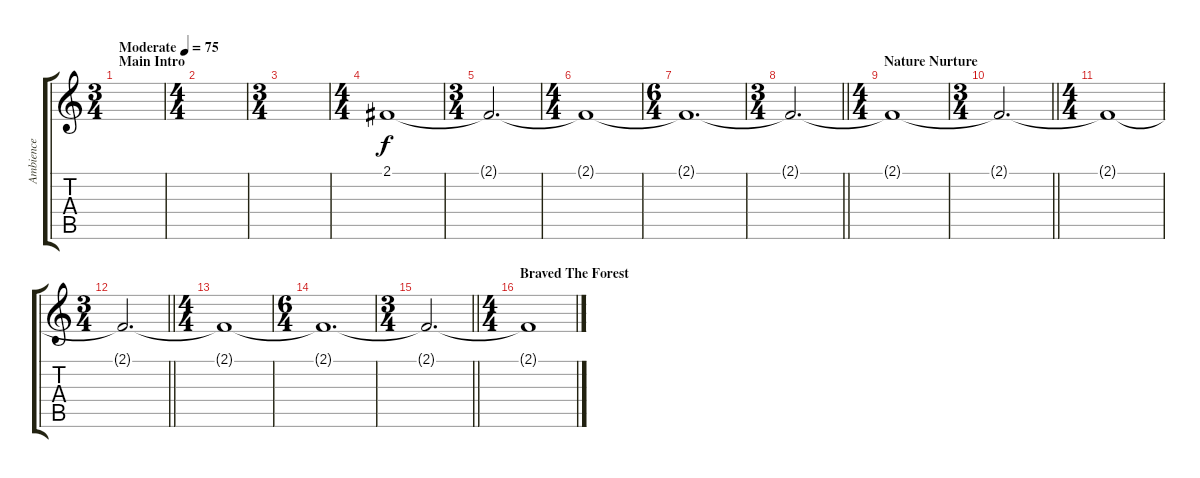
\track ("Ambience" "Ambience") {instrument pad2warm}
\staff {score tabs}
\tuning (E4 B3 G3 D3 A2 E2) {hide}
\ts (3 4)
\section ("" "Main Intro")
\tempo (75 "Moderate")
\clef g2
\ks c
|
\ts (4 4)
|
\ts (3 4)
|
\ts (4 4)
2.1.1 |
\ts (3 4)
2.1{t}.2{d dy f} |
\ts (4 4)
2.1{t}.1 |
\ts (6 4)
2.1{t}.1{d} |
\ts (3 4)
\barLineRight lightlight
2.1{t}.2{d} |
\ts (4 4)
\section ("" "Nature Nurture")
2.1{t}.1 |
\ts (3 4)
\barLineRight lightlight
2.1{t}.2{d} |
\ts (4 4)
2.1{t}.1 |
\ts (3 4)
\barLineRight lightlight
2.1{t}.2{d} |
\ts (4 4)
2.1{t}.1 |
\ts (6 4)
2.1{t}.1{d} |
\ts (3 4)
\barLineRight lightlight
2.1{t}.2{d} |
\ts (4 4)
\section ("" "Braved The Forest")
2.1{t}.1
